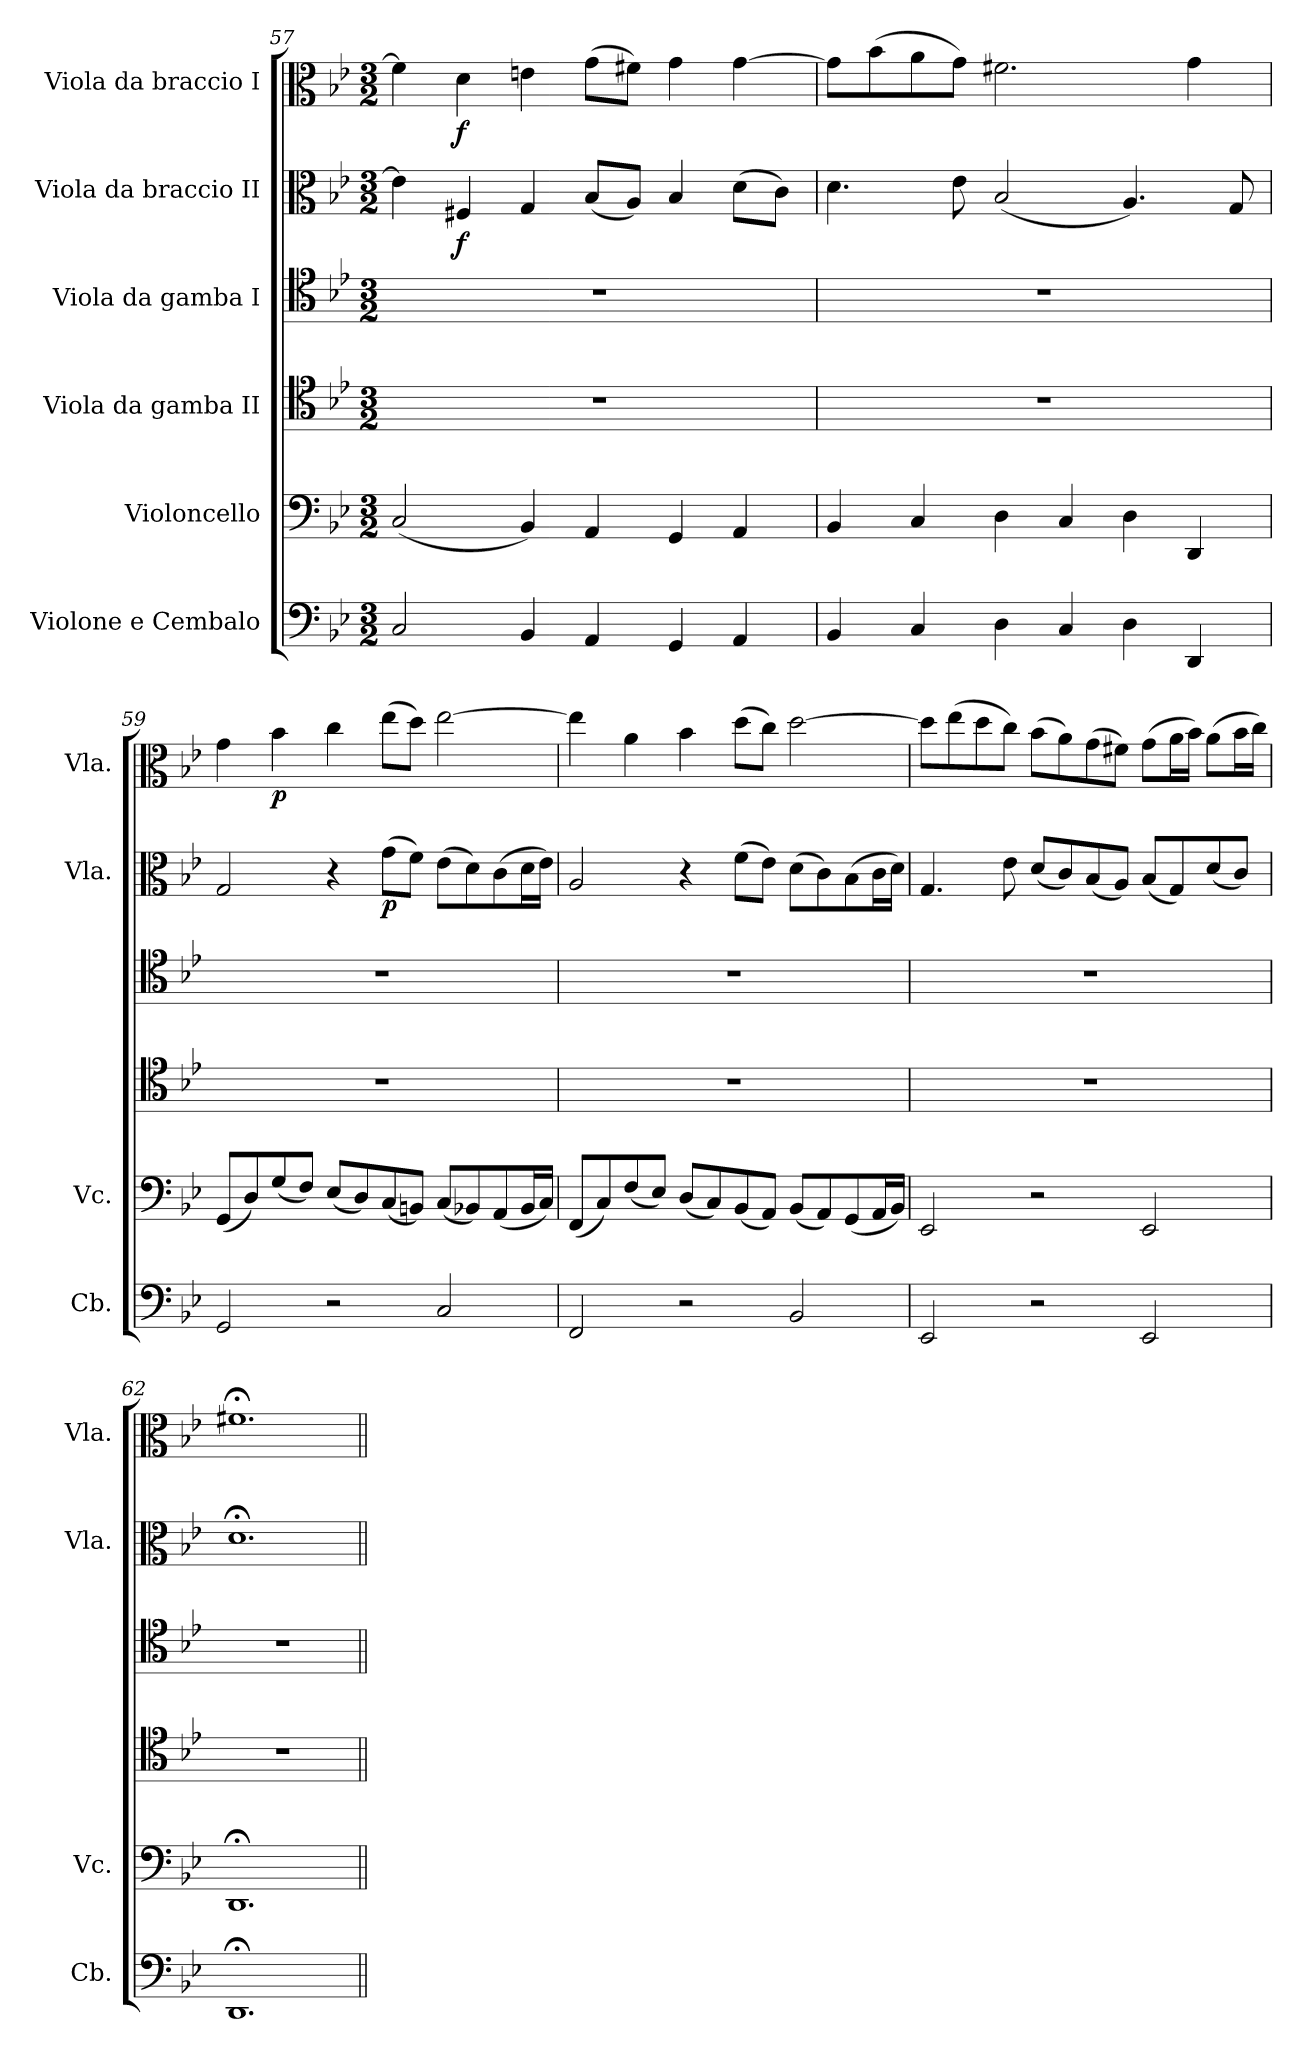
**kern	**kern	**kern	**kern	**kern	**dynam	**kern	**dynam
*part6	*part5	*part4	*part3	*part2	*part2	*part1	*part1
*staff6	*staff5	*staff4	*staff3	*staff2	*staff2	*staff1	*staff1
*I"Violone e Cembalo	*I"Violoncello	*I"Viola da gamba II	*I"Viola da gamba I	*I"Viola da braccio II	*	*I"Viola da braccio I	*
*I'Cb.	*I'Vc.	*	*	*I'Vla.	*	*I'Vla.	*
*clefF4	*clefF4	*clefC4	*clefC4	*clefC3	*	*clefC3	*
*ITrd7c12	*	*	*	*	*	*	*
*k[b-e-]	*k[b-e-]	*k[b-e-]	*k[b-e-]	*k[b-e-]	*	*k[b-e-]	*
*B-:	*B-:	*B-:	*B-:	*B-:	*	*B-:	*
*M3/2	*M3/2	*M3/2	*M3/2	*M3/2	*	*M3/2	*
=57	=57	=57	=57	=57	=57	=57	=57
!	!	!LO:N:vis=1	!LO:N:vis=1	!	!	!	!
2CCi/	(2Ci/	1.r	1.r	4e-i\]	.	4f#i\]	.
.	.	.	.	4F#Xi/	f	4di\	f
4BBB-i/	4BB-i/)	.	.	4Gi/	.	4eni\	.
4AAAi/	4AAi/	.	.	(8B-i/L	.	(8gi\L	.
.	.	.	.	8Ai/J)	.	8f#Xi\J)	.
4GGGi/	4GGi/	.	.	4B-i/	.	4gi\	.
4AAAi/	4AAi/	.	.	(8di\L	.	[4gi\	.
.	.	.	.	8ci\J)	.	.	.
=58	=58	=58	=58	=58	=58	=58	=58
!	!	!LO:N:vis=1	!LO:N:vis=1	!	!	!	!
4BBB-i/	4BB-i/	1.r	1.r	4.di\	.	8gi\L]	.
.	.	.	.	.	.	(8b-i\	.
4CCi/	4Ci/	.	.	.	.	8ai\	.
.	.	.	.	8e-i\	.	8gi\J)	.
4DDi\	4Di\	.	.	(2B-i/	.	2.f#Xi\	.
4CCi/	4Ci/	.	.	.	.	.	.
4DDi\	4Di\	.	.	4.Ai/)	.	.	.
4DDDi/	4DDi/	.	.	.	.	4gi\	.
.	.	.	.	8Gi/	.	.	.
!!LO:LB:g=z
=59	=59	=59	=59	=59	=59	=59	=59
!	!	!LO:N:vis=1	!LO:N:vis=1	!	!	!	!
2GGGi/	(8GGi/L	1.r	1.r	2Gi/	.	4gi\	.
.	8Di/)	.	.	.	.	.	.
.	(8Gi/	.	.	.	.	4b-i\	p
.	8Fi/J)	.	.	.	.	.	.
2r	(8E-i/L	.	.	4r	.	4cci\	.
.	8Di/)	.	.	.	.	.	.
.	(8Ci/	.	.	(8gi\L	p	(8ee-i\L	.
.	8BBni/J)	.	.	8fi\J)	.	8ddi\J)	.
2CCi/	(8Ci/L	.	.	(8e-i\L	.	[2ee-i\	.
.	8BB-Xi/)	.	.	8di\)	.	.	.
.	(8AAi/	.	.	(8ci\	.	.	.
.	16BB-i/L	.	.	16di\L	.	.	.
.	16Ci/JJ)	.	.	16e-i\JJ)	.	.	.
=60	=60	=60	=60	=60	=60	=60	=60
!	!	!LO:N:vis=1	!LO:N:vis=1	!	!	!	!
2FFFi/	(8FFi/L	1.r	1.r	2Ai/	.	4ee-i\]	.
.	8Ci/)	.	.	.	.	.	.
.	(8Fi/	.	.	.	.	4ai\	.
.	8E-i/J)	.	.	.	.	.	.
2r	(8Di/L	.	.	4r	.	4b-i\	.
.	8Ci/)	.	.	.	.	.	.
.	(8BB-i/	.	.	(8fi\L	.	(8ddi\L	.
.	8AAi/J)	.	.	8e-i\J)	.	8cci\J)	.
2BBB-i/	(8BB-i/L	.	.	(8di\L	.	[2ddi\	.
.	8AAi/)	.	.	8ci\)	.	.	.
.	(8GGi/	.	.	(8B-i\	.	.	.
.	16AAi/L	.	.	16ci\L	.	.	.
.	16BB-i/JJ)	.	.	16di\JJ)	.	.	.
=61	=61	=61	=61	=61	=61	=61	=61
!	!	!LO:N:vis=1	!LO:N:vis=1	!	!	!	!
2EEE-i/	2EE-i/	1.r	1.r	4.Gi/	.	8ddi\L]	.
.	.	.	.	.	.	(8ee-i\	.
.	.	.	.	.	.	8ddi\	.
.	.	.	.	8e-i\	.	8cci\J)	.
2r	2r	.	.	(8di/L	.	(8b-i\L	.
.	.	.	.	8ci/)	.	8ai\)	.
.	.	.	.	(8B-i/	.	(8gi\	.
.	.	.	.	8Ai/J)	.	8f#Xi\J)	.
2EEE-i/	2EE-i/	.	.	(8B-i/L	.	(8gi\L	.
.	.	.	.	8Gi/)	.	16ai\L	.
.	.	.	.	.	.	16b-i\JJ)	.
.	.	.	.	(8di/	.	(8ai\L	.
.	.	.	.	8ci/J)	.	16b-i\L	.
.	.	.	.	.	.	16cci\JJ)	.
=62	=62	=62	=62	=62	=62	=62	=62
!	!	!LO:N:vis=1	!LO:N:vis=1	!	!	!	!
1.DDD;i	1.DD;i	1.r	1.r	1.d;i	.	1.f#X;i	.
=||	=||	=||	=||	=||	=||	=||	=||
*-	*-	*-	*-	*-	*-	*-	*-
